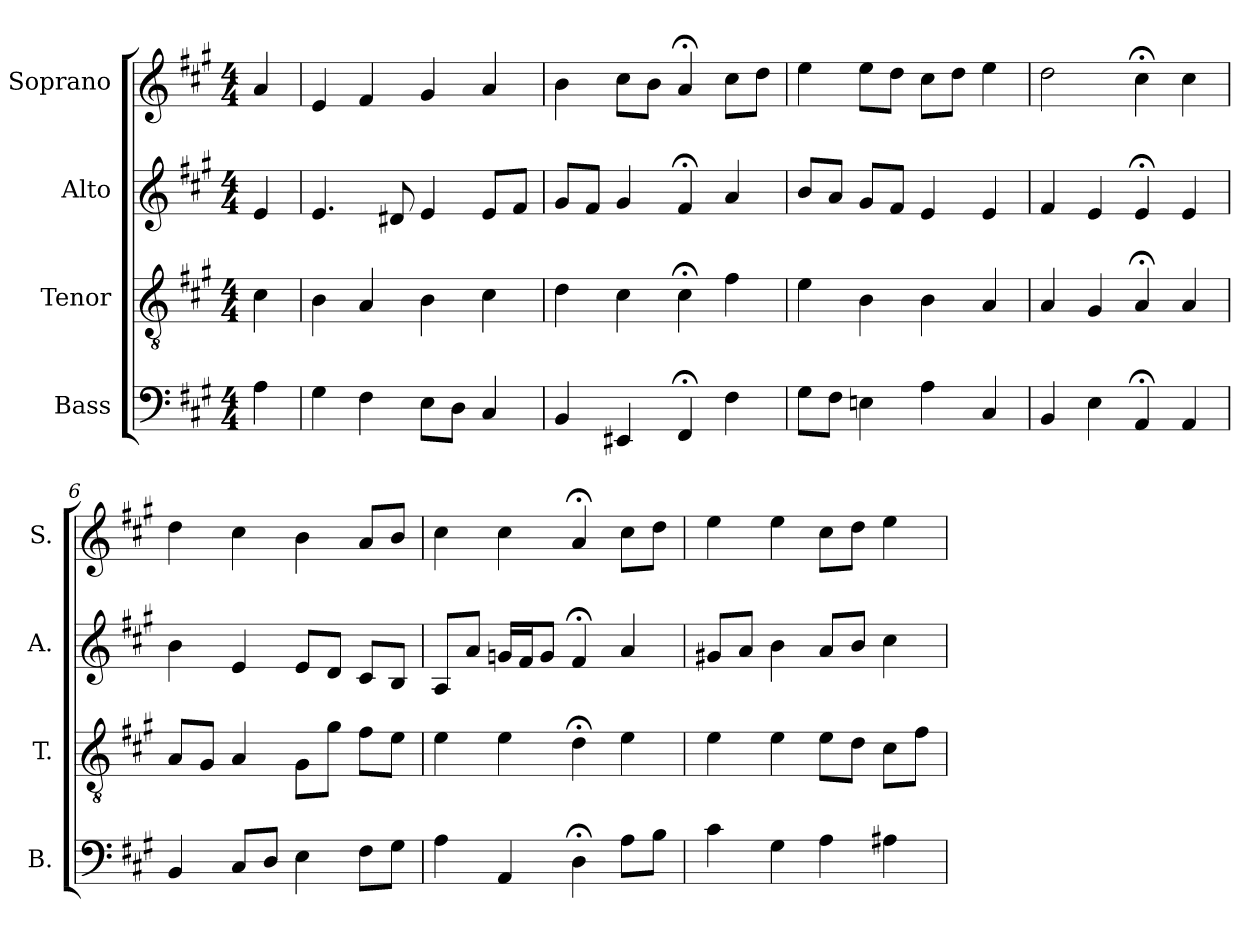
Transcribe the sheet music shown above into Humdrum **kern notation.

**kern	**kern	**kern	**kern
*part4	*part3	*part2	*part1
*staff4	*staff3	*staff2	*staff1
*I"Bass	*I"Tenor	*I"Alto	*I"Soprano
*I'B.	*I'T.	*I'A.	*I'S.
*clefF4	*clefGv2	*clefG2	*clefG2
*	*ITrd7c12	*	*
*k[f#c#g#]	*k[f#c#g#]	*k[f#c#g#]	*k[f#c#g#]
*A:	*A:	*A:	*A:
*M4/4	*M4/4	*M4/4	*M4/4
=1	=1	=1	=1
4A\	4C#\	4e/	4a/
=2	=2	=2	=2
4G#\	4BB\	4.e/	4e/
4F#\	4AA/	.	4f#/
.	.	8d#X/	.
8E\L	4BB\	4e/	4g#/
8D\J	.	.	.
4C#/	4C#\	8e/L	4a/
.	.	8f#/J	.
=3	=3	=3	=3
4BB/	4D\	8g#/L	4b\
.	.	8f#/J	.
4EE#X/	4C#\	4g#/	8cc#\L
.	.	.	8b\J
4FF#;</	4C#;<\	4f#;</	4a;</
4F#\	4F#\	4a/	8cc#\L
.	.	.	8dd\J
=4	=4	=4	=4
8G#\L	4E\	8b/L	4ee\
8F#\J	.	8a/J	.
4En\	4BB\	8g#/L	8ee\L
.	.	8f#/J	8dd\J
4A\	4BB\	4e/	8cc#\L
.	.	.	8dd\J
4C#/	4AA/	4e/	4ee\
=5	=5	=5	=5
4BB/	4AA/	4f#/	2dd\
4E\	4GG#/	4e/	.
4AA;</	4AA;</	4e;</	4cc#;<\
4AA/	4AA/	4e/	4cc#\
!!LO:LB:g=z
=6	=6	=6	=6
4BB/	8AA/L	4b\	4dd\
.	8GG#/J	.	.
8C#/L	4AA/	4e/	4cc#\
8D/J	.	.	.
4E\	8GG#\L	8e/L	4b\
.	8G#\J	8d/J	.
8F#\L	8F#\L	8c#/L	8a/L
8G#\J	8E\J	8B/J	8b/J
=7	=7	=7	=7
4A\	4E\	8A/L	4cc#\
.	.	8a/J	.
4AA/	4E\	16gn/LL	4cc#\
.	.	16f#/J	.
.	.	8g/J	.
4D;<\	4D;<\	4f#;</	4a;</
8A\L	4E\	4a/	8cc#\L
8B\J	.	.	8dd\J
=8	=8	=8	=8
4c#\	4E\	8g#X/L	4ee\
.	.	8a/J	.
4G#\	4E\	4b\	4ee\
4A\	8E\L	8a/L	8cc#\L
.	8D\J	8b/J	8dd\J
4A#X\	8C#\L	4cc#\	4ee\
.	8F#\J	.	.
=	=	=	=
*-	*-	*-	*-
